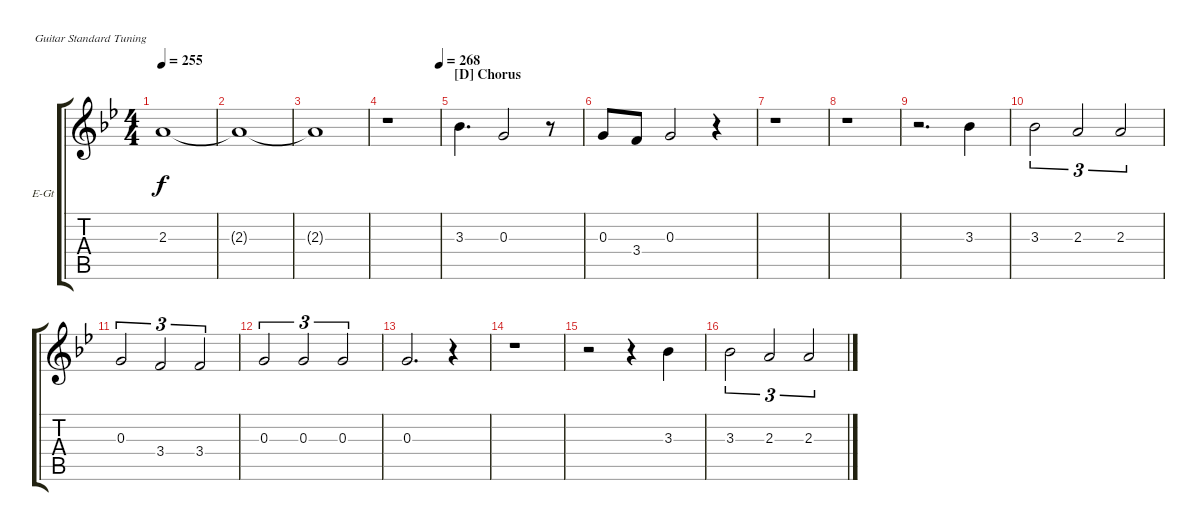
\defaultSystemsLayout 4
\bracketExtendMode groupsimilarinstruments
\firstSystemTrackNameOrientation horizontal
\otherSystemsTrackNameOrientation horizontal
\track ("Paul's Voice" "E-Gt") {instrument electricguitarclean}
\staff {score tabs}
\tuning (E4 B3 G3 D3 A2 E2)
\ts (4 4)
\tempo 255
\clef g2
\ks gminor
2.3.1{dy f} |
2.3{t}.1 |
2.3{t}.1 |
\tempo (268 1)
r.1 |
\section ("D" "Chorus")
3.3.4{d} 0.3.2 r.8 |
0.3.8 3.4.8 0.3.2 r.4 |
r.1 |
r.1 |
r.2{d} 3.3.4 |
3.3.2{tu (3 2)} 2.3.2{tu (3 2)} 2.3.2{tu (3 2)} |
0.3.2{tu (3 2)} 3.4.2{tu (3 2)} 3.4.2{tu (3 2)} |
0.3.2{tu (3 2)} 0.3.2{tu (3 2)} 0.3.2{tu (3 2)} |
0.3.2{d} r.4 |
r.1 |
r.2 r.4 3.3.4 |
3.3.2{tu (3 2)} 2.3.2{tu (3 2)} 2.3.2{tu (3 2)}
